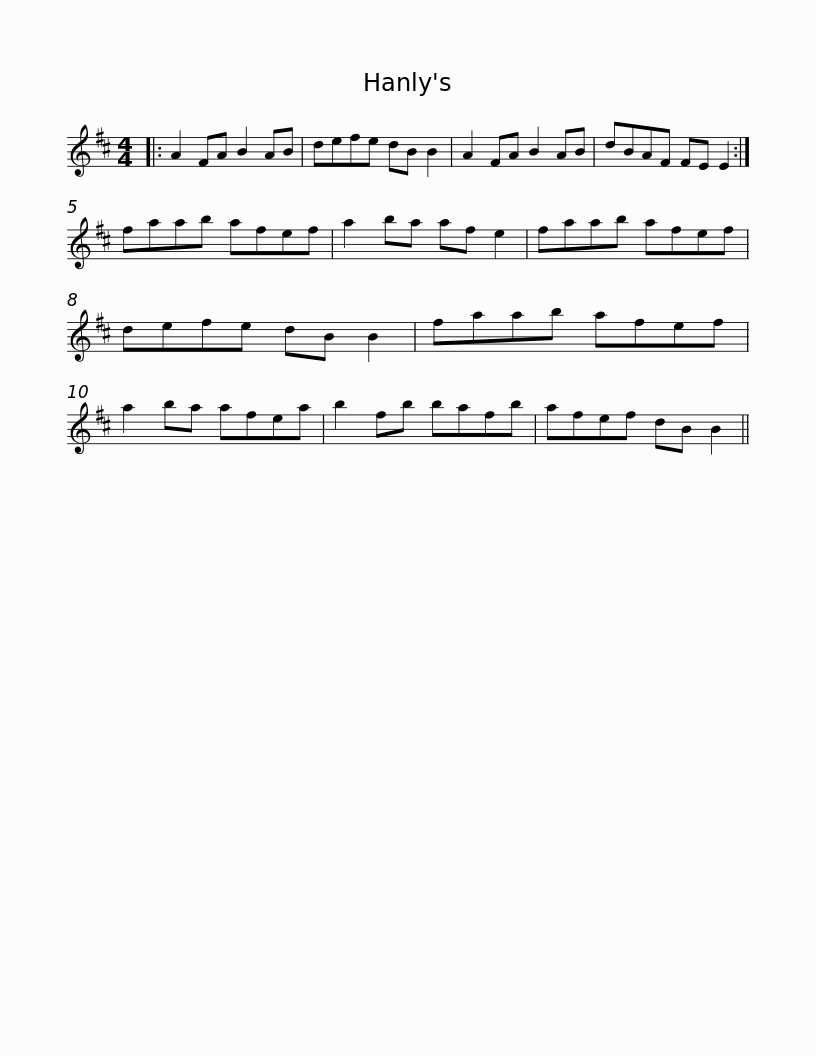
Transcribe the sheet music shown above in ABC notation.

X:1
L:1/8
M:4/4
I:linebreak $
K:D
V:1 treble
V:1
|: A2 FA B2 AB | defe dB B2 | A2 FA B2 AB | dBAF FE E2 :| faab afef |$ %5
 a2 ba af e2 | faab afef | defe dB B2 | faab afef | a2 ba afea |$ %10
 b2 fb bafb | afef dB B2 || %12
